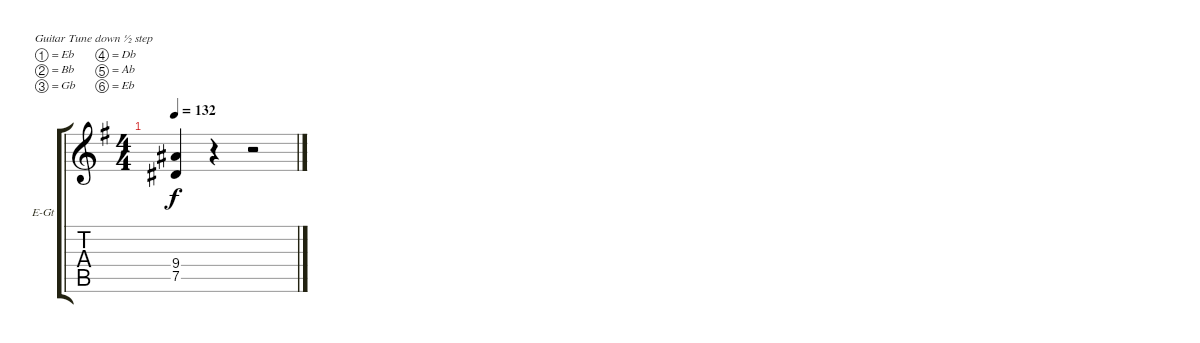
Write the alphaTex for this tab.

\bracketExtendMode groupsimilarinstruments
\firstSystemTrackNameOrientation horizontal
\otherSystemsTrackNameOrientation horizontal
\track ("Guitar 2" "E-Gt") {instrument distortionguitar}
\staff {score tabs}
\tuning (Eb4 Bb3 Gb3 Db3 Ab2 Eb2)
\ts (4 4)
\tempo 132
\clef g2
\scale
1.05549
\ks g
(7.5 9.4).4{dy f} r.4 r.2
